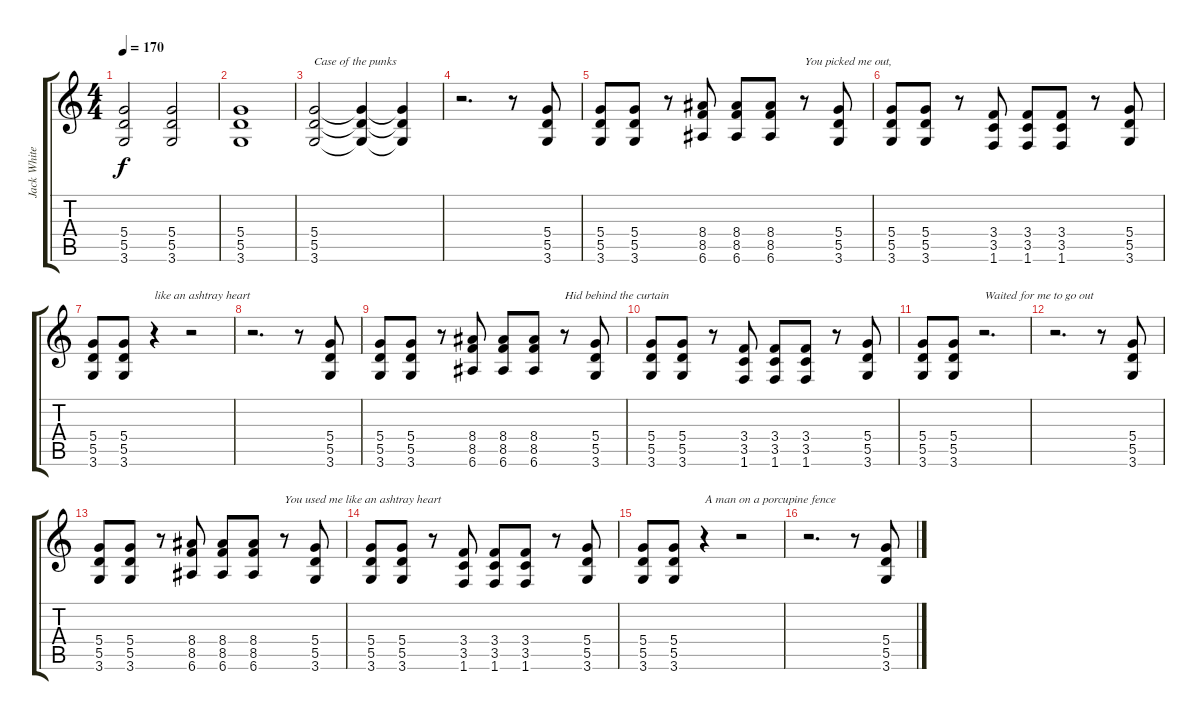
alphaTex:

\track ("Jack White" "Jack White") {instrument overdrivenguitar}
\staff {score tabs}
\tuning (E4 B3 G3 D3 A2 E2) {hide}
\ts (4 4)
\tempo 170
\clef g2
\ks c
(5.4 5.5 3.6).2{dy f} (5.4 5.5 3.6).2 |
(5.4 5.5 3.6).1 |
(5.4 5.5 3.6).2{txt "Case of the punks" instrument overdrivenguitar} (5.4{t} 5.5{t} 3.6{t}).4 (5.4{t} 5.5{t} 3.6{t}).4 |
r.2{d} r.8 (5.4 5.5 3.6).8 |
(5.4 5.5 3.6).8 (5.4 5.5 3.6).8 r.8 (8.4 8.5 6.6).8 (8.4 8.5 6.6).8 (8.4 8.5 6.6).8 r.8{txt "You picked me out, "} (5.4 5.5 3.6).8 |
(5.4 5.5 3.6).8 (5.4 5.5 3.6).8 r.8 (3.4 3.5 1.6).8 (3.4 3.5 1.6).8 (3.4 3.5 1.6).8 r.8 (5.4 5.5 3.6).8 |
(5.4 5.5 3.6).8 (5.4 5.5 3.6).8 r.4{txt "like an ashtray heart"} r.2 |
r.2{d} r.8 (5.4 5.5 3.6).8 |
(5.4 5.5 3.6).8 (5.4 5.5 3.6).8 r.8 (8.4 8.5 6.6).8 (8.4 8.5 6.6).8 (8.4 8.5 6.6).8 r.8{txt "Hid behind the curtain"} (5.4 5.5 3.6).8 |
(5.4 5.5 3.6).8 (5.4 5.5 3.6).8 r.8 (3.4 3.5 1.6).8 (3.4 3.5 1.6).8 (3.4 3.5 1.6).8 r.8 (5.4 5.5 3.6).8 |
(5.4 5.5 3.6).8 (5.4 5.5 3.6).8 r.2{d txt "Waited for me to go out"} |
r.2{d} r.8 (5.4 5.5 3.6).8 |
(5.4 5.5 3.6).8 (5.4 5.5 3.6).8 r.8 (8.4 8.5 6.6).8 (8.4 8.5 6.6).8 (8.4 8.5 6.6).8 r.8{txt "You used me like an ashtray heart"} (5.4 5.5 3.6).8 |
(5.4 5.5 3.6).8 (5.4 5.5 3.6).8 r.8 (3.4 3.5 1.6).8 (3.4 3.5 1.6).8 (3.4 3.5 1.6).8 r.8 (5.4 5.5 3.6).8 |
(5.4 5.5 3.6).8 (5.4 5.5 3.6).8 r.4{txt "A man on a porcupine fence"} r.2 |
r.2{d} r.8 (5.4 5.5 3.6).8
